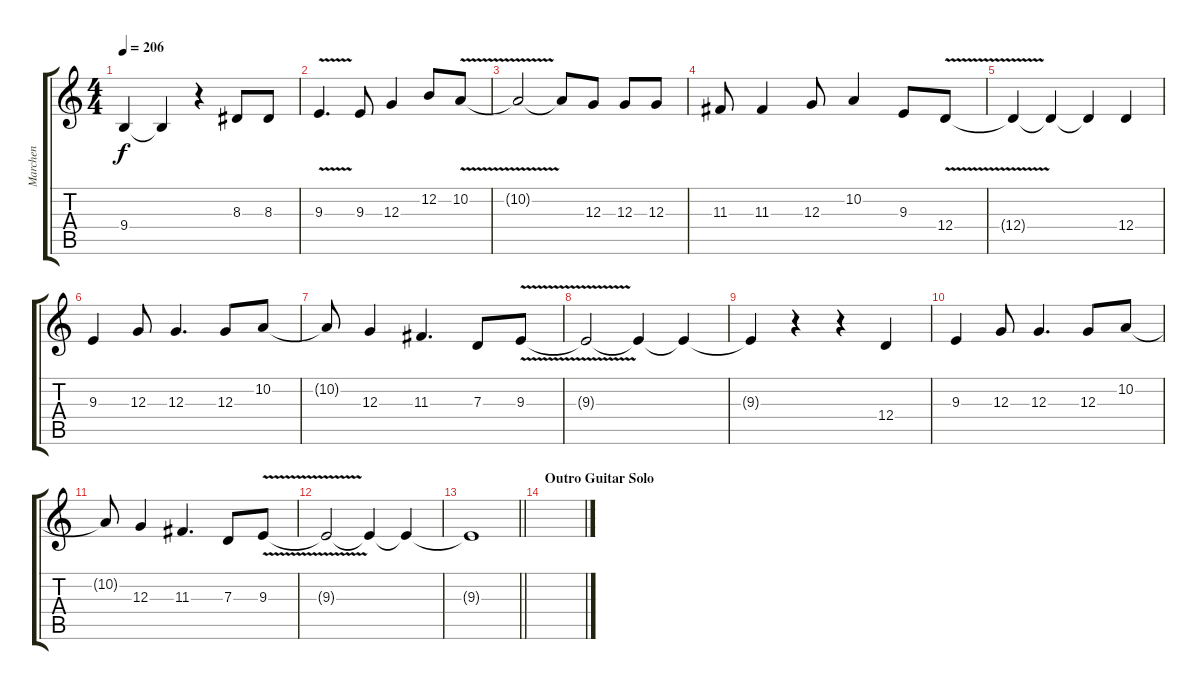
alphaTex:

\track ("Marchen" "Marchen") {instrument bassoon}
\staff {score tabs}
\tuning (E4 B3 G3 D3 A2 E2) {hide}
\ts (4 4)
\tempo 206
\clef g2
\ks c
9.4{t}.4{dy f} 9.4{t}.4 r.4 8.3.8 8.3.8 |
9.3{v}.4{d} 9.3.8 12.3.4 12.2.8 10.2{v}.8 |
10.2{t}.2 10.2{t}.8 12.3.8 12.3.8 12.3.8 |
11.3.8 11.3.4 12.3.8 10.2.4 9.3.8 12.4{v}.8 |
12.4{t}.4 12.4{t}.4 12.4{t}.4 12.4.4 |
9.3.4 12.3.8 12.3.4{d} 12.3.8 10.2.8 |
10.2{t}.8 12.3.4 11.3.4{d} 7.3.8 9.3{v}.8 |
9.3{t}.2 9.3{t}.4 9.3{t}.4 |
9.3{t}.4 r.4 r.4 12.4.4 |
9.3.4 12.3.8 12.3.4{d} 12.3.8 10.2.8 |
10.2{t}.8 12.3.4 11.3.4{d} 7.3.8 9.3{v}.8 |
9.3{t}.2 9.3{t}.4 9.3{t}.4 |
\barLineRight lightlight
9.3{t}.1 |
\section ("" "Outro Guitar Solo")
